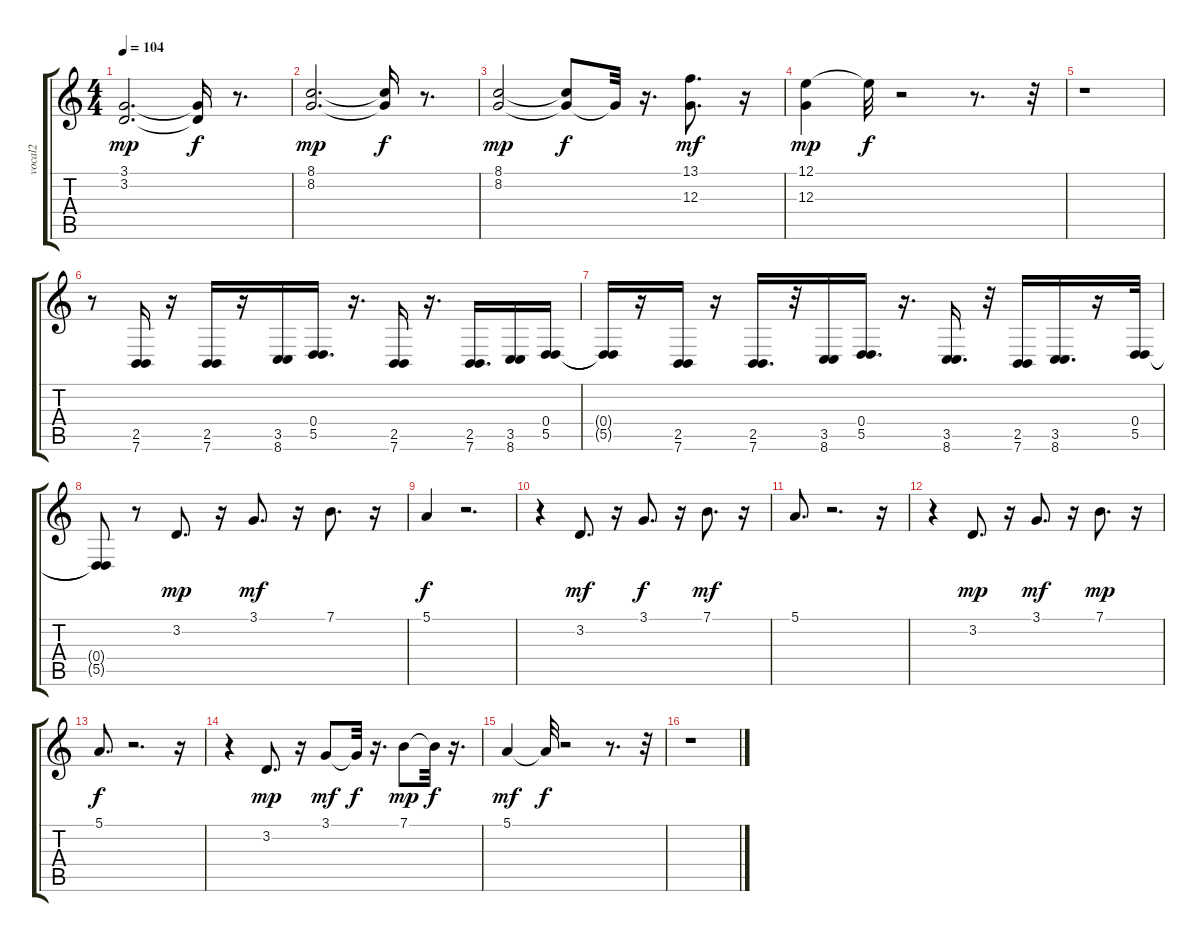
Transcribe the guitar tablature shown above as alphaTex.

\track ("vocal2" "vocal2") {instrument cello}
\staff {score tabs}
\tuning (E4 B3 G3 D3 A2 E2) {hide}
\ts (4 4)
\tempo 104
\clef g2
\ks c
(3.1 3.2).2{d dy mp} (3.1{t} 3.2{t}).16{dy f} r.8{d} |
(8.1 8.2).2{d dy mp} (8.1{t} 8.2{t}).16{dy f} r.8{d} |
(8.1 8.2).2{dy mp} (8.1{t} 8.2{t}).8{dy f} 8.2{t}.32 r.16{d} (13.1 12.3).8{d dy mf} r.16 |
(12.1 12.3).4{dy mp} 12.1{t}.32{dy f} r.2 r.8{d} r.32 |
r.1 |
r.8 (2.5 7.6).16 r.16 (2.5 7.6).16 r.16 (3.5 8.6).16 (0.4 5.5).16{d} r.16{d} (2.5 7.6).16 r.16{d} (2.5 7.6).16{d} (3.5 8.6).16 (0.4 5.5).16 |
(0.4{t} 5.5{t}).16 r.16 (2.5 7.6).16 r.16 (2.5 7.6).16{d} r.32 (3.5 8.6).16 (0.4 5.5).16{d} r.16{d} (3.5 8.6).16{d} r.32 (2.5 7.6).16 (3.5 8.6).16{d} r.16 (0.4 5.5).32 |
(0.4{t} 5.5{t}).8 r.8 3.2.8{d dy mp} r.16 3.1.8{d dy mf} r.16 7.1.8{d} r.16 |
5.1.4{dy f} r.2{d} |
r.4 3.2.8{d dy mf} r.16 3.1.8{d dy f} r.16 7.1.8{d dy mf} r.16 |
5.1.8{d} r.2{d} r.16 |
r.4 3.2.8{d dy mp} r.16 3.1.8{d dy mf} r.16 7.1.8{d dy mp} r.16 |
5.1.8{d dy f} r.2{d} r.16 |
r.4 3.2.8{d dy mp} r.16 3.1.8{dy mf} 3.1{t}.32{dy f} r.16{d} 7.1.8{dy mp} 7.1{t}.32{dy f} r.16{d} |
5.1.4{dy mf} 5.1{t}.32{dy f} r.2 r.8{d} r.32 |
r.1
